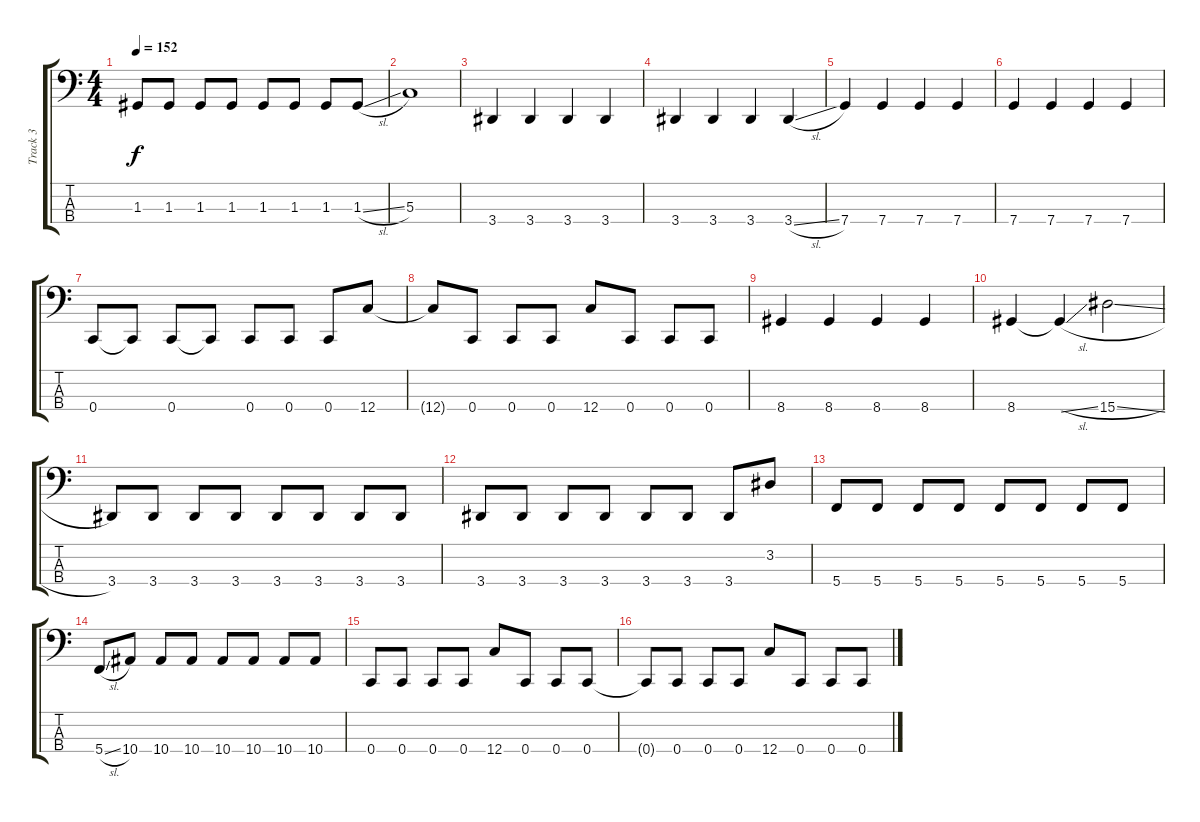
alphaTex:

\track ("Track 3" "Track 3") {instrument electricbassfinger}
\staff {score tabs}
\tuning (F2 C2 G1 C1) {hide}
\ts (4 4)
\tempo 152
\clef f4
\ks c
1.3.8{dy f} 1.3.8 1.3.8 1.3.8 1.3.8 1.3.8 1.3.8 1.3{sl}.8 |
5.3.1 |
3.4.4 3.4.4 3.4.4 3.4.4 |
3.4.4 3.4.4 3.4.4 3.4{sl}.4 |
7.4.4 7.4.4 7.4.4 7.4.4 |
7.4.4 7.4.4 7.4.4 7.4.4 |
0.4.8 0.4{t}.8 0.4.8 0.4{t}.8 0.4.8 0.4.8 0.4.8 12.4.8 |
12.4{t}.8 0.4.8 0.4.8 0.4.8 12.4.8 0.4.8 0.4.8 0.4.8 |
8.4.4 8.4.4 8.4.4 8.4.4 |
8.4.4 8.4{sl t}.4 15.4{sl}.2 |
3.4.8 3.4.8 3.4.8 3.4.8 3.4.8 3.4.8 3.4.8 3.4.8 |
3.4.8 3.4.8 3.4.8 3.4.8 3.4.8 3.4.8 3.4.8 3.2.8 |
5.4.8 5.4.8 5.4.8 5.4.8 5.4.8 5.4.8 5.4.8 5.4.8 |
5.4{sl}.8 10.4.8 10.4.8 10.4.8 10.4.8 10.4.8 10.4.8 10.4.8 |
0.4.8 0.4.8 0.4.8 0.4.8 12.4.8 0.4.8 0.4.8 0.4.8 |
0.4{t}.8 0.4.8 0.4.8 0.4.8 12.4.8 0.4.8 0.4.8 0.4.8
